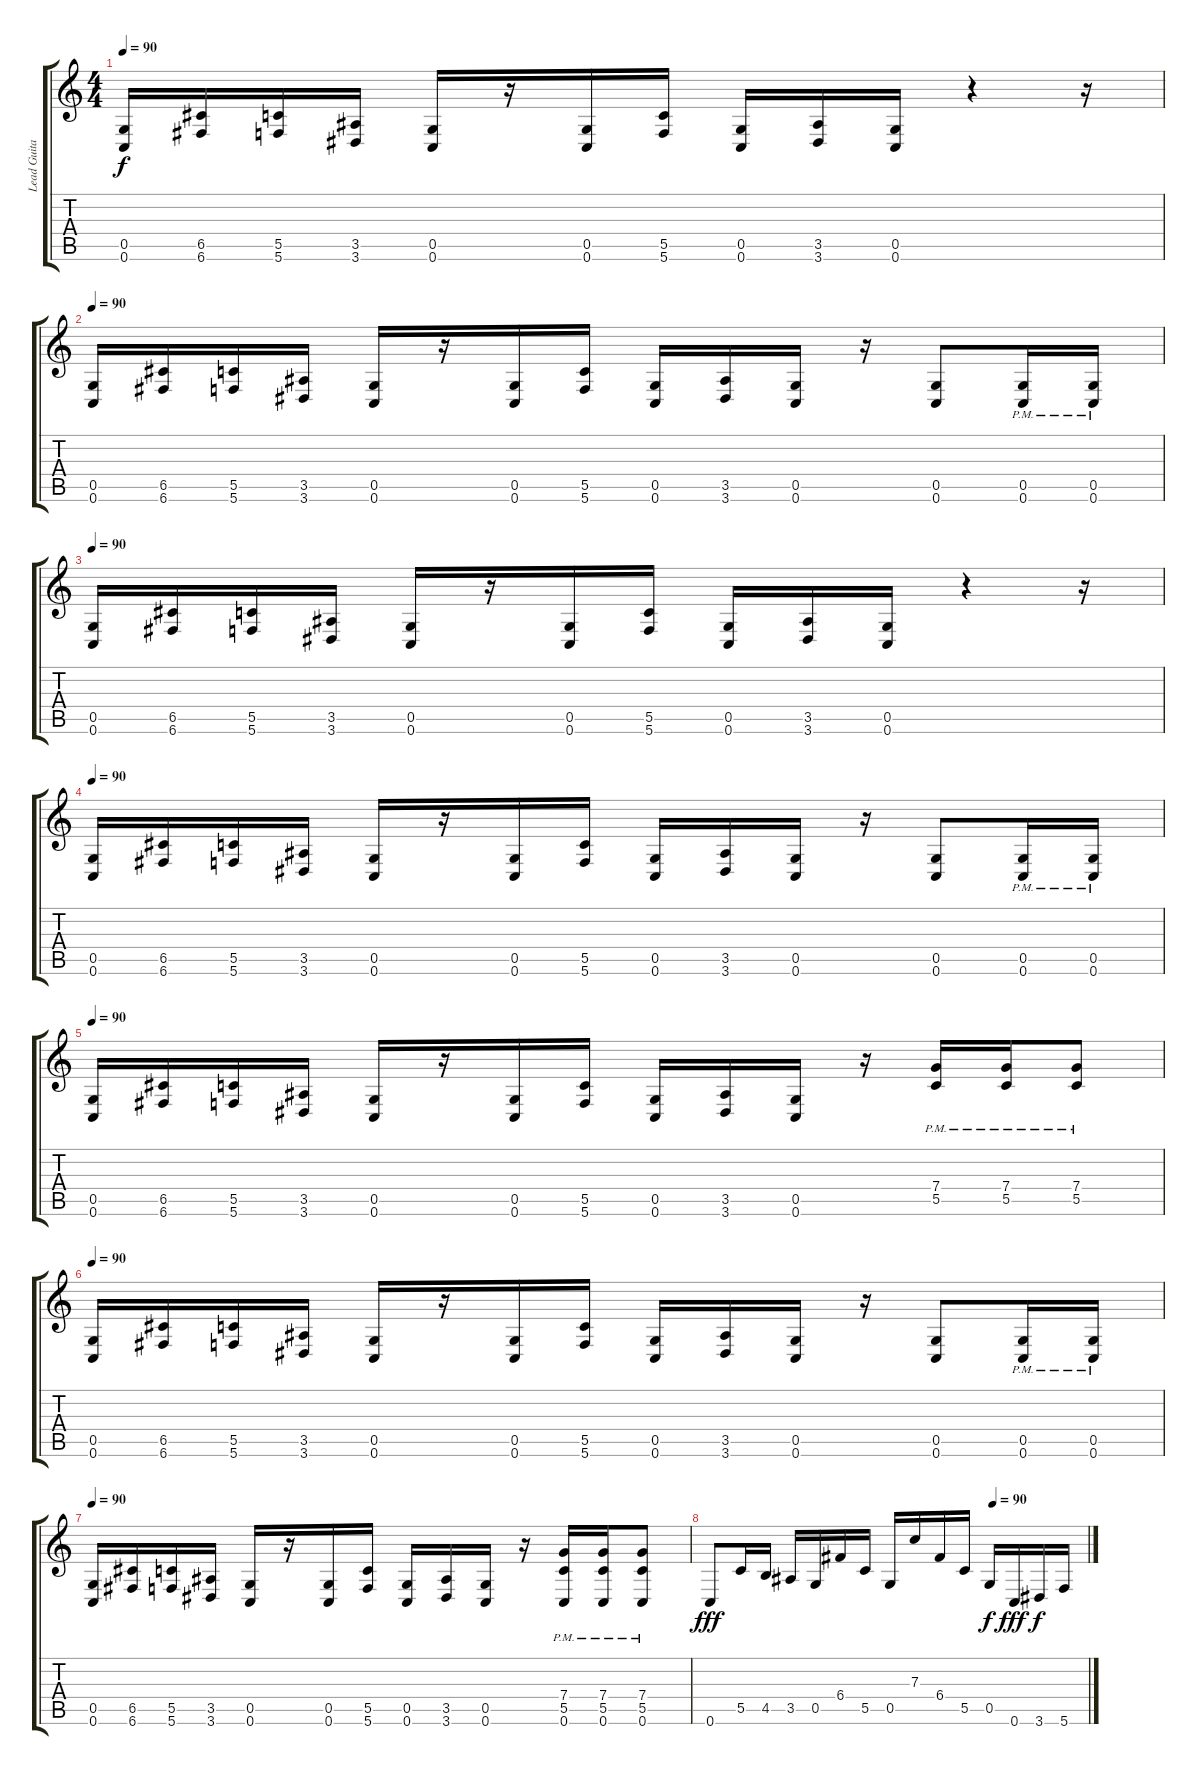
\track ("Lead Guitar" "Lead Guita") {instrument distortionguitar}
\staff {score tabs}
\tuning (D4 A3 F3 C3 G2 C2) {hide}
\ts (4 4)
\tempo 90
\clef g2
\ks c
(0.5 0.6).16{dy f} (6.5 6.6).16 (5.5 5.6).16 (3.5 3.6).16 (0.5 0.6).16 r.16 (0.5 0.6).16 (5.5 5.6).16 (0.5 0.6).16 (3.5 3.6).16 (0.5 0.6).16 r.4 r.16 |
\tempo 90
(0.5 0.6).16 (6.5 6.6).16 (5.5 5.6).16 (3.5 3.6).16 (0.5 0.6).16 r.16 (0.5 0.6).16 (5.5 5.6).16 (0.5 0.6).16 (3.5 3.6).16 (0.5 0.6).16 r.16 (0.5 0.6).8 (0.5{pm} 0.6{pm}).16 (0.5{pm} 0.6{pm}).16 |
\tempo 90
(0.5 0.6).16 (6.5 6.6).16 (5.5 5.6).16 (3.5 3.6).16 (0.5 0.6).16 r.16 (0.5 0.6).16 (5.5 5.6).16 (0.5 0.6).16 (3.5 3.6).16 (0.5 0.6).16 r.4 r.16 |
\tempo 90
(0.5 0.6).16 (6.5 6.6).16 (5.5 5.6).16 (3.5 3.6).16 (0.5 0.6).16 r.16 (0.5 0.6).16 (5.5 5.6).16 (0.5 0.6).16 (3.5 3.6).16 (0.5 0.6).16 r.16 (0.5 0.6).8 (0.5{pm} 0.6{pm}).16 (0.5{pm} 0.6{pm}).16 |
\tempo 90
(0.5 0.6).16 (6.5 6.6).16 (5.5 5.6).16 (3.5 3.6).16 (0.5 0.6).16 r.16 (0.5 0.6).16 (5.5 5.6).16 (0.5 0.6).16 (3.5 3.6).16 (0.5 0.6).16 r.16 (7.4{pm} 5.5{pm}).16 (7.4{pm} 5.5{pm}).16 (7.4{pm} 5.5{pm}).8 |
\tempo 90
(0.5 0.6).16 (6.5 6.6).16 (5.5 5.6).16 (3.5 3.6).16 (0.5 0.6).16 r.16 (0.5 0.6).16 (5.5 5.6).16 (0.5 0.6).16 (3.5 3.6).16 (0.5 0.6).16 r.16 (0.5 0.6).8 (0.5{pm} 0.6{pm}).16 (0.5{pm} 0.6{pm}).16 |
\tempo 90
(0.5 0.6).16 (6.5 6.6).16 (5.5 5.6).16 (3.5 3.6).16 (0.5 0.6).16 r.16 (0.5 0.6).16 (5.5 5.6).16 (0.5 0.6).16 (3.5 3.6).16 (0.5 0.6).16 r.16 (7.4{pm} 5.5{pm} 0.6).16 (7.4{pm} 5.5{pm} 0.6).16 (7.4{pm} 5.5{pm} 0.6).8 |
\tempo (90 0.75)
0.6.8{dy fff} 5.5.16 4.5.16 3.5.16 0.5.16 6.4.16 5.5.16 0.5.16 7.3.16 6.4.16 5.5.16 0.5.16{dy f} 0.6.16{dy fff} 3.6.16{dy f} 5.6.16
